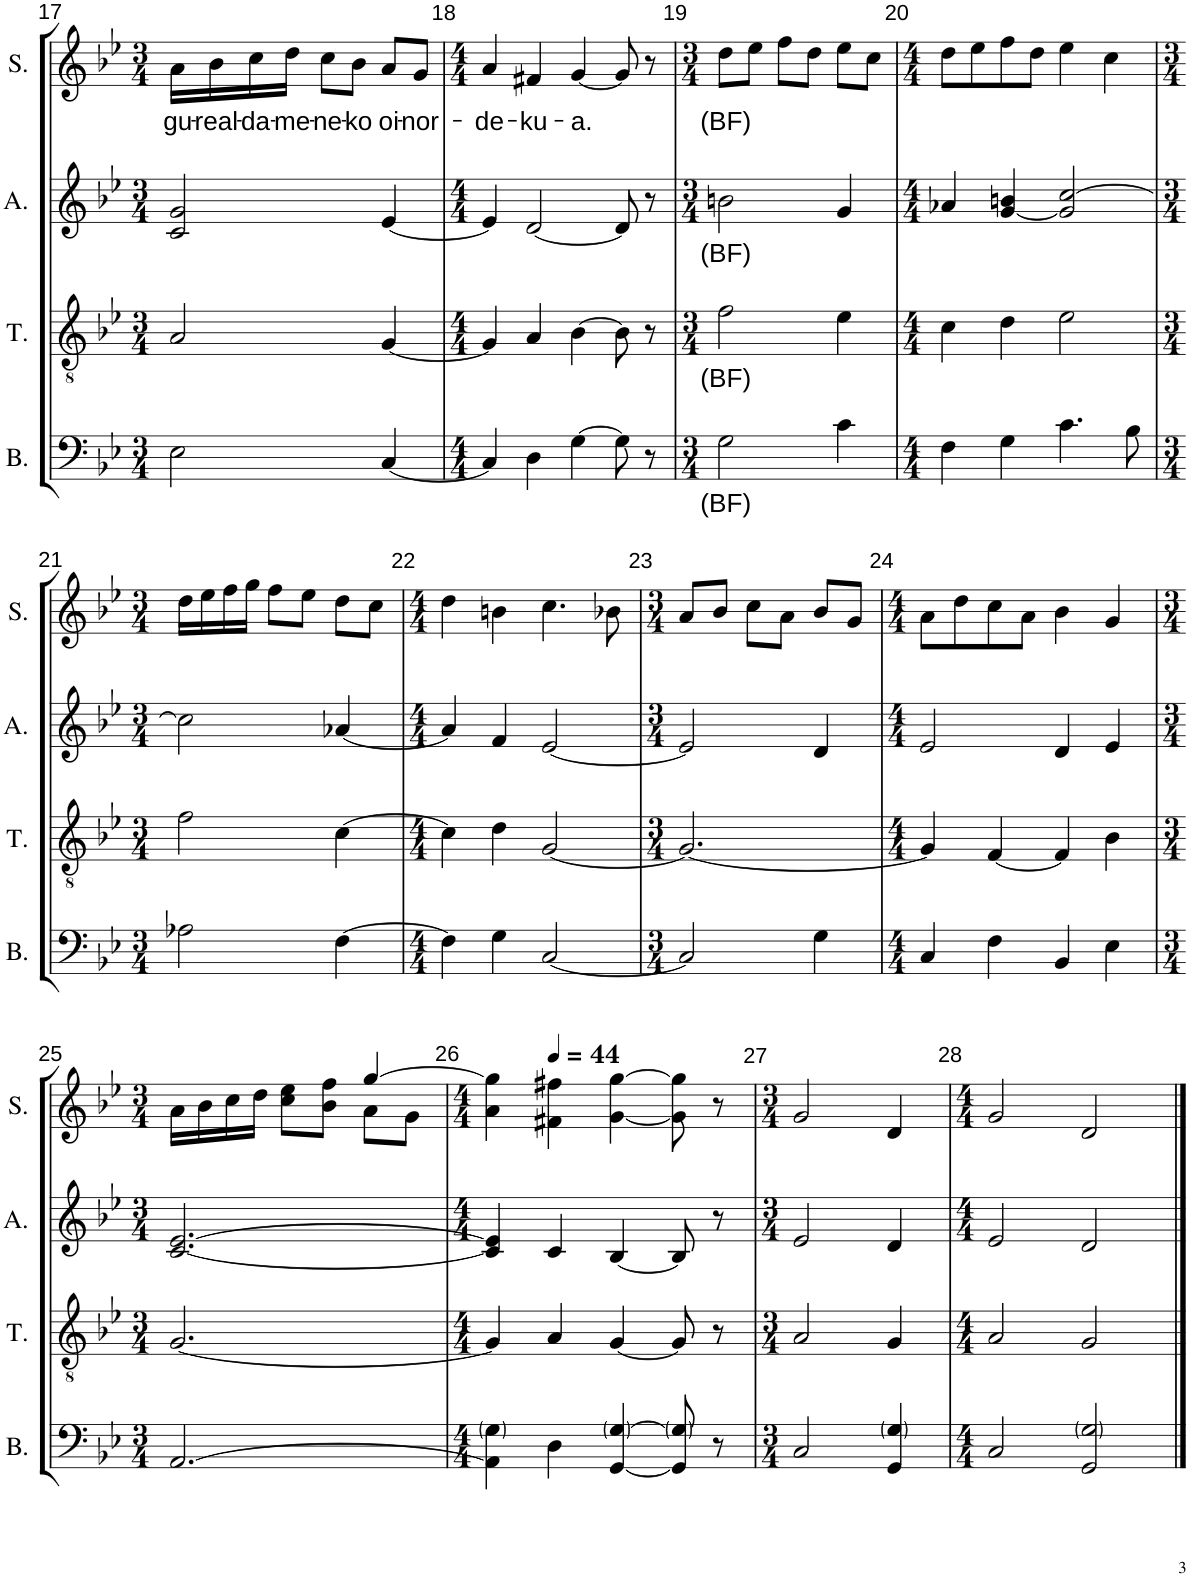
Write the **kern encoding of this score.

**kern	**text	**kern	**text	**kern	**text	**kern	**text
*part4	*part4	*part3	*part3	*part2	*part2	*part1	*part1
*staff4	*staff4	*staff3	*staff3	*staff2	*staff2	*staff1	*staff1
*I"Basse	*	*I"Ténor	*	*I"Alto	*	*I"Soprano	*
*I'B.	*	*I'T.	*	*I'A.	*	*I'S.	*
!!LO:PB:g=z
*clefF4	*	*clefGv2	*	*clefG2	*	*clefG2	*
*k[b-e-]	*	*k[b-e-]	*	*k[b-e-]	*	*k[b-e-]	*
*M3/4	*	*M3/4	*	*M3/4	*	*M3/4	*
=17	=17	=17	=17	=17	=17	=17	=17
!	!	!	!	!	!	!	!LO:LY:b
2E-\	.	2A/	.	2c/ 2g/	.	16a\LL	gu-
!	!	!	!	!	!	!	!LO:LY:b
.	.	.	.	.	.	16b-\	-real-
!	!	!	!	!	!	!	!LO:LY:b
.	.	.	.	.	.	16cc\	-da-
!	!	!	!	!	!	!	!LO:LY:b
.	.	.	.	.	.	16dd\JJ	-me-
!	!	!	!	!	!	!	!LO:LY:b
.	.	.	.	.	.	8cc\L	-ne-
!	!	!	!	!	!	!	!LO:LY:b
.	.	.	.	.	.	8b-\J	-ko
!	!	!	!	!	!	!	!LO:LY:b
[4C/	.	[4G/	.	[4e-/	.	8a/L	oi-
!	!	!	!	!	!	!	!LO:LY:b
.	.	.	.	.	.	8g/J	-nor-
=18	=18	=18	=18	=18	=18	=18	=18
*M4/4	*	*M4/4	*	*M4/4	*	*M4/4	*
!	!	!	!	!	!	!	!LO:LY:b
4C/]	.	4G/]	.	4e-/]	.	4a/	-de-
!	!	!	!	!	!	!	!LO:LY:b
4D\	.	4A/	.	[2d/	.	4f#X/	-ku-
!	!	!	!	!	!	!	!LO:LY:b
[4G\	.	[4B-\	.	.	.	[4g/	-a.
8G\]	.	8B-\]	.	8d/]	.	8g/]	.
8r	.	8r	.	8r	.	8r	.
=19	=19	=19	=19	=19	=19	=19	=19
*M3/4	*	*M3/4	*	*M3/4	*	*M3/4	*
!	!LO:LY:b	!	!LO:LY:b	!	!LO:LY:b	!	!LO:LY:b
2G\	(BF)	2f\	(BF)	2bn\	(BF)	8dd\L	(BF)
.	.	.	.	.	.	8ee-\J	.
.	.	.	.	.	.	8ff\L	.
.	.	.	.	.	.	8dd\J	.
4c\	.	4e-\	.	4g/	.	8ee-\L	.
.	.	.	.	.	.	8cc\J	.
=20	=20	=20	=20	=20	=20	=20	=20
*M4/4	*	*M4/4	*	*M4/4	*	*M4/4	*
4F\	.	4c\	.	4a-X/	.	8dd\L	.
.	.	.	.	.	.	8ee-\	.
4G\	.	4d\	.	[4g/ 4bn/	.	8ff\	.
.	.	.	.	.	.	8dd\J	.
4.c\	.	2e-\	.	2g/] [2cc/	.	4ee-\	.
.	.	.	.	.	.	4cc\	.
8B-\	.	.	.	.	.	.	.
!!LO:LB:g=z
=21	=21	=21	=21	=21	=21	=21	=21
*M3/4	*	*M3/4	*	*M3/4	*	*M3/4	*
2A-X\	.	2f\	.	2cc\]	.	16dd\LL	.
.	.	.	.	.	.	16ee-\	.
.	.	.	.	.	.	16ff\	.
.	.	.	.	.	.	16gg\JJ	.
.	.	.	.	.	.	8ff\L	.
.	.	.	.	.	.	8ee-\J	.
[4F\	.	[4c\	.	[4a-X/	.	8dd\L	.
.	.	.	.	.	.	8cc\J	.
=22	=22	=22	=22	=22	=22	=22	=22
*M4/4	*	*M4/4	*	*M4/4	*	*M4/4	*
4F\]	.	4c\]	.	4a-/]	.	4dd\	.
4G\	.	4d\	.	4f/	.	4bn\	.
[2C/	.	[2G/	.	[2e-/	.	4.cc\	.
.	.	.	.	.	.	8b-X\	.
=23	=23	=23	=23	=23	=23	=23	=23
*M3/4	*	*M3/4	*	*M3/4	*	*M3/4	*
2C/]	.	2.G/_	.	2e-/]	.	8a/L	.
.	.	.	.	.	.	8b-/J	.
.	.	.	.	.	.	8cc\L	.
.	.	.	.	.	.	8a\J	.
4G\	.	.	.	4d/	.	8b-/L	.
.	.	.	.	.	.	8g/J	.
=24	=24	=24	=24	=24	=24	=24	=24
*M4/4	*	*M4/4	*	*M4/4	*	*M4/4	*
4C/	.	4G/]	.	2e-/	.	8a\L	.
.	.	.	.	.	.	8dd\	.
4F\	.	[4F/	.	.	.	8cc\	.
.	.	.	.	.	.	8a\J	.
4BB-/	.	4F/]	.	4d/	.	4b-\	.
4E-\	.	4B-\	.	4e-/	.	4g/	.
!!LO:LB:g=z
=25	=25	=25	=25	=25	=25	=25	=25
*M3/4	*	*M3/4	*	*M3/4	*	*M3/4	*
*	*	*	*	*	*	*^	*
[2.AA/	.	[2.G/	.	[2.c/ [2.e-/	.	16a\LL	2ryy	.
.	.	.	.	.	.	16b-\	.	.
.	.	.	.	.	.	16cc\	.	.
.	.	.	.	.	.	16dd\JJ	.	.
.	.	.	.	.	.	8cc\ 8ee-\L	.	.
.	.	.	.	.	.	8b-\ 8ff\J	.	.
.	.	.	.	.	.	[4gg/	8a\L	.
.	.	.	.	.	.	.	8g\J	.
*	*	*	*	*	*	*v	*v	*
=26	=26	=26	=26	=26	=26	=26	=26
*M4/4	*	*M4/4	*	*M4/4	*	*M4/4	*
4AA\] 4G\	.	4G/]	.	4c/] 4e-/]	.	4a\ 4gg\]	.
*	*	*	*	*	*	*MM44	*
4D\	.	4A/	.	4c/	.	4f#X\ 4ff#X\	.
[4GG/ [4G/	.	[4G/	.	[4B-/	.	[4g\ [4gg\	.
8GG/] 8G/]	.	8G/]	.	8B-/]	.	8g\] 8gg\]	.
8r	.	8r	.	8r	.	8r	.
=27	=27	=27	=27	=27	=27	=27	=27
*M3/4	*	*M3/4	*	*M3/4	*	*M3/4	*
2C/	.	2A/	.	2e-/	.	2g/	.
4GG/ 4G/	.	4G/	.	4d/	.	4d/	.
=28	=28	=28	=28	=28	=28	=28	=28
*M4/4	*	*M4/4	*	*M4/4	*	*M4/4	*
2C/	.	2A/	.	2e-/	.	2g/	.
2GG/ 2G/	.	2G/	.	2d/	.	2d/	.
==	==	==	==	==	==	==	==
*-	*-	*-	*-	*-	*-	*-	*-
